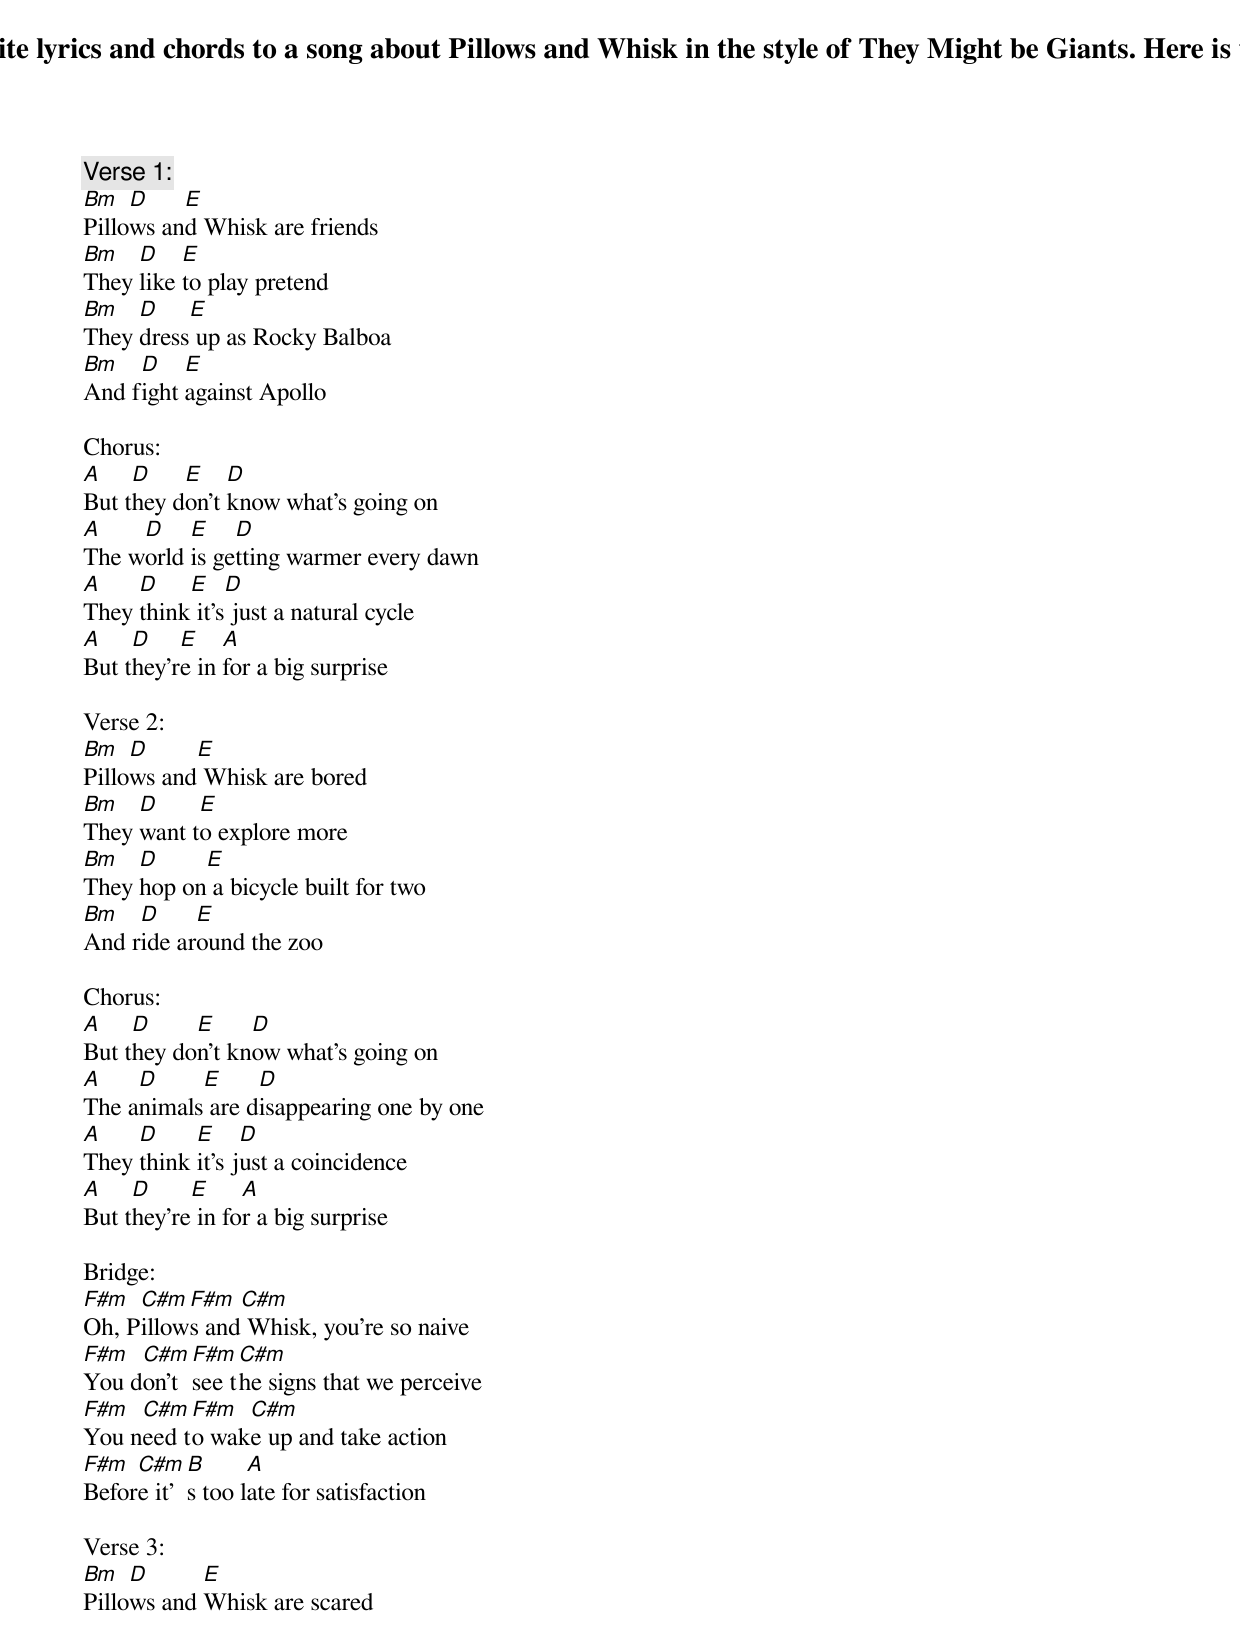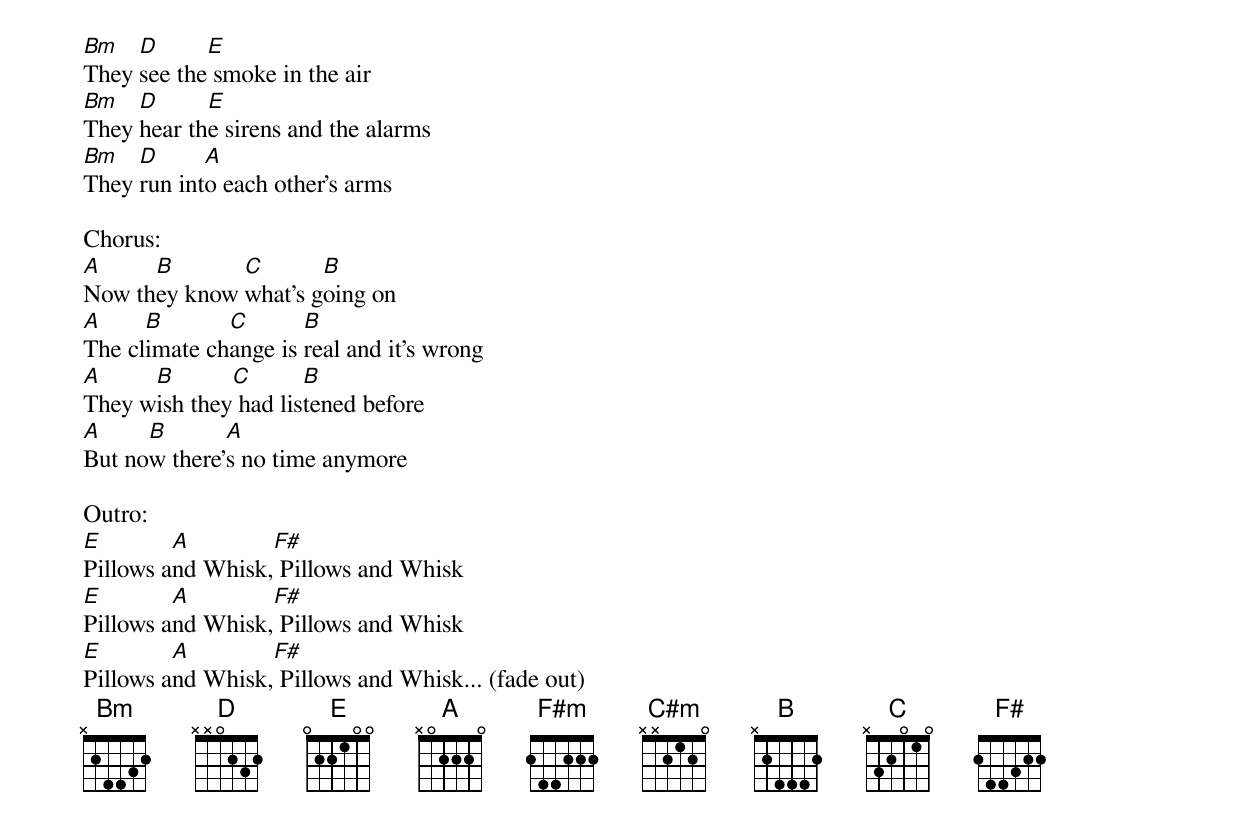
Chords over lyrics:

Okay, I will try to write lyrics and chords to a song about Pillows and Whisk in the style of They Might be Giants. Here is what I came up with:

Verse 1:
Bm   D    E
Pillows and Whisk are friends
Bm   D    E
They like to play pretend
Bm   D    E
They dress up as Rocky Balboa
Bm   D    E
And fight against Apollo

Chorus:
A    D    E    D
But they don't know what's going on
A    D    E    D
The world is getting warmer every dawn
A    D    E    D
They think it's just a natural cycle
A    D    E    A
But they're in for a big surprise

Verse 2:
Bm   D     E
Pillows and Whisk are bored
Bm   D     E
They want to explore more
Bm   D     E
They hop on a bicycle built for two
Bm   D     E
And ride around the zoo

Chorus:
A    D     E     D
But they don't know what's going on
A    D     E     D
The animals are disappearing one by one
A    D     E     D
They think it's just a coincidence
A    D     E     A
But they're in for a big surprise

Bridge:
F#m  C#m  F#m  C#m
Oh, Pillows and Whisk, you're so naive
F#m  C#m  F#m  C#m
You don't see the signs that we perceive
F#m  C#m  F#m  C#m
You need to wake up and take action
F#m  C#m  B      A
Before it's too late for satisfaction

Verse 3:
Bm   D      E
Pillows and Whisk are scared
Bm   D      E
They see the smoke in the air
Bm   D      E
They hear the sirens and the alarms
Bm   D      A
They run into each other's arms

Chorus:
A     B       C       B
Now they know what's going on
A     B       C       B
The climate change is real and it's wrong
A     B       C       B
They wish they had listened before
A     B       A
But now there's no time anymore

Outro:
E        A        F#
Pillows and Whisk, Pillows and Whisk
E        A        F#
Pillows and Whisk, Pillows and Whisk
E        A        F#
Pillows and Whisk, Pillows and Whisk... (fade out)
